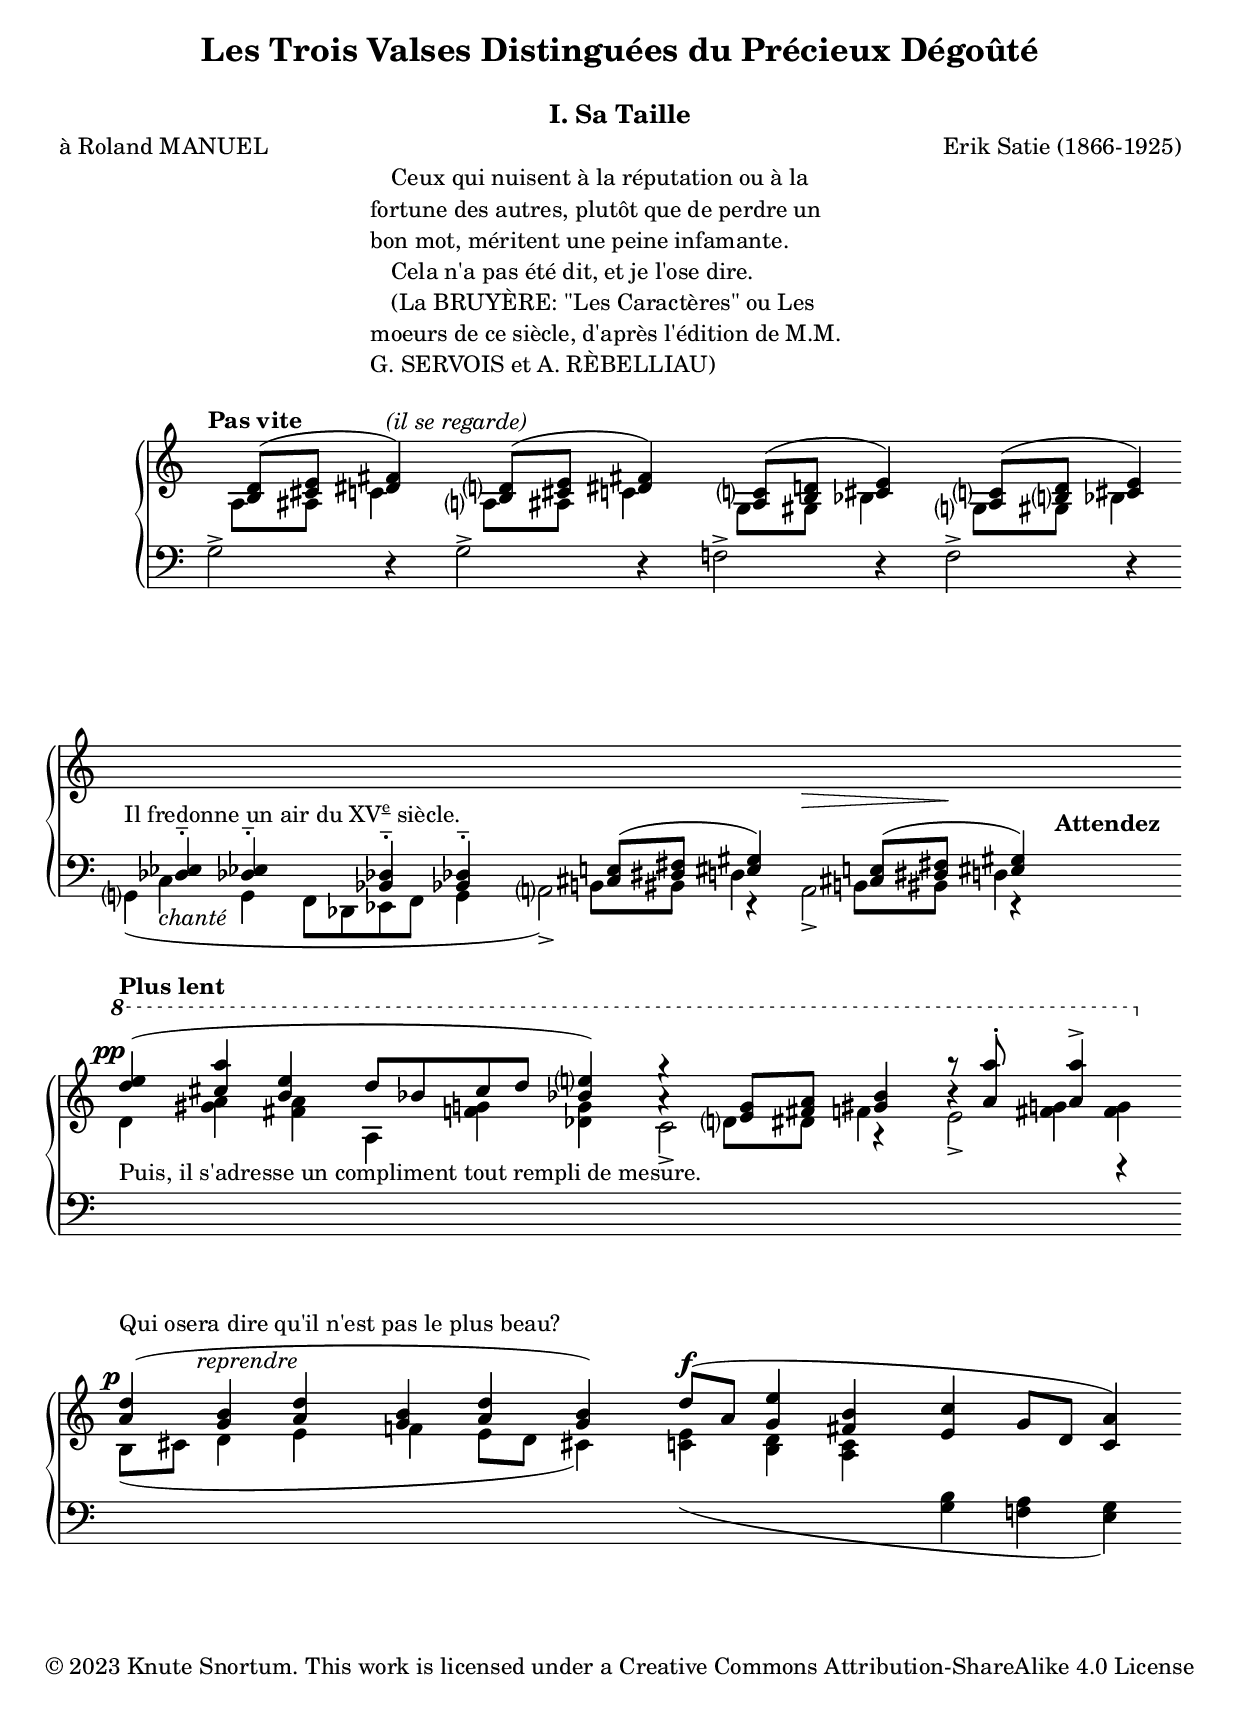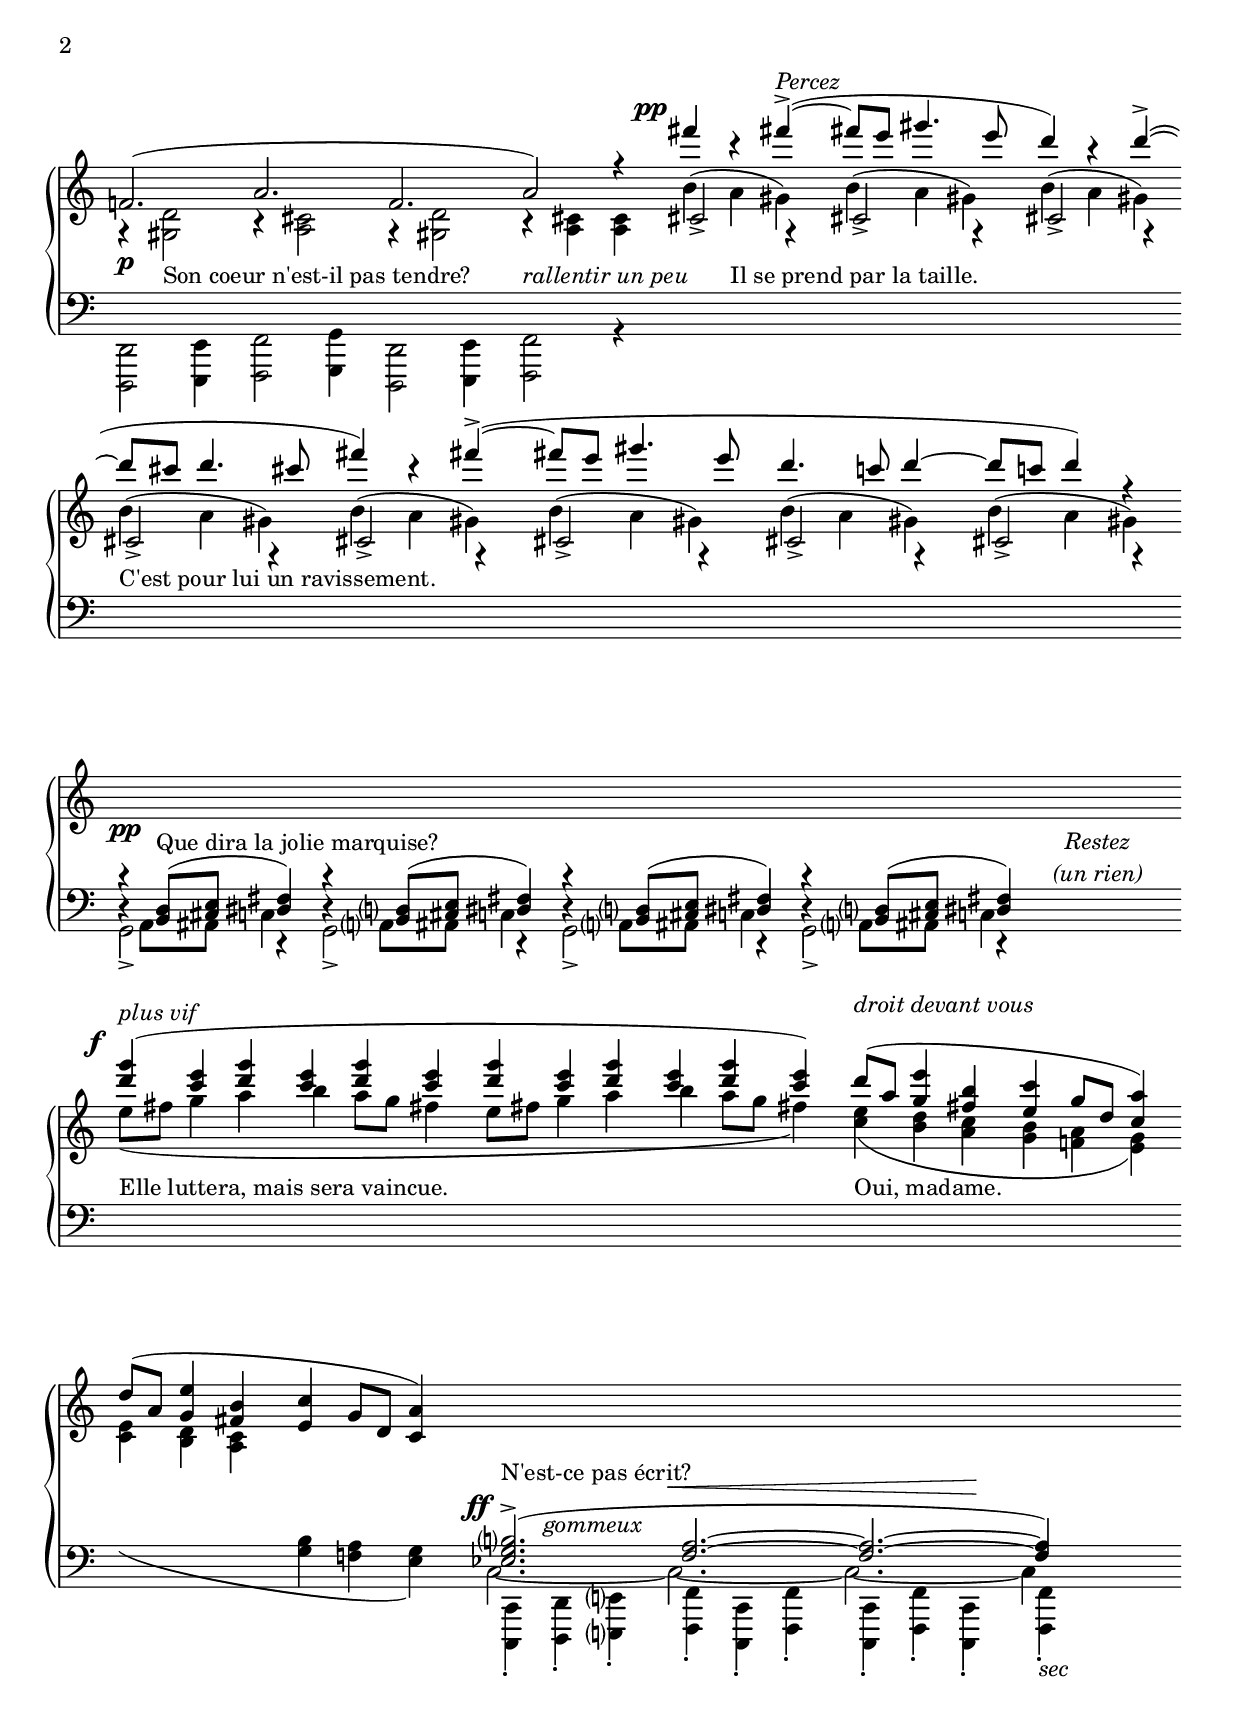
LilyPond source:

\version "2.24.0"

\version "2.24.0"

\header {
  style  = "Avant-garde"
  date   = "1914"
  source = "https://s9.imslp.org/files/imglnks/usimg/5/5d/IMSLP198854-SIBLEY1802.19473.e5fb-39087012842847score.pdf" 

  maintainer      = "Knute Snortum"
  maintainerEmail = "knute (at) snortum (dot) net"
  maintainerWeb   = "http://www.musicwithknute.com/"

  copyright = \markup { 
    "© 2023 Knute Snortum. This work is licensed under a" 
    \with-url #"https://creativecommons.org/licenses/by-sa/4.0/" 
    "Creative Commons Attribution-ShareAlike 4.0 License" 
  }
}

\paper {
  top-margin = 8\mm                         %-minimum top-margin: 8mm
  top-markup-spacing.basic-distance = #5    %-dist. from bottom of top margin to the first markup/title
  markup-system-spacing.basic-distance = #6 %-dist. from header/title to first system
  top-system-spacing.basic-distance = #12   %-dist. from top margin to system in pages with no titles
  last-bottom-spacing.basic-distance = #11  %-pads music from copyright block
  
  ragged-last-bottom = ##f
}

\layout { 
  \context {
    \Score
    \hide BarLine
    \hide SpanBar
    \remove "Bar_number_engraver"
  }
  \context {
    \Staff
    \remove "Time_signature_engraver"
  }
}

\midi {
  \context {
    \Staff
    \consists "Dynamic_performer"
  }
  \context {
    \Voice
    \remove "Dynamic_performer"
  }
  \context {
    \Score
    midiMinimumVolume = #0.20
    midiMaximumVolume = #0.99
  }
}

\version "2.24.0"

staffUp = \change Staff = "upper"
staffDown = \change Staff = "lower"

octaveUp = {
  \ottava #1
  \set Staff.ottavation = #"8"
}
octaveBack = \ottava #0

markupTitle = \markup {
  \column {
    \fill-line { \fontsize #3 \bold "Les Trois Valses Distinguées du Précieux Dégoûté" }
    \vspace #1
  }
}

\version "2.24.0"
\language "english"

\version "2.24.0"

staffUp = \change Staff = "upper"
staffDown = \change Staff = "lower"

octaveUp = {
  \ottava #1
  \set Staff.ottavation = #"8"
}
octaveBack = \ottava #0

markupTitle = \markup {
  \column {
    \fill-line { \fontsize #3 \bold "Les Trois Valses Distinguées du Précieux Dégoûté" }
    \vspace #1
  }
}


% ------------------------------
% --- Changes from the score ---
% ------------------------------

% Bar 12: upper part, third beat, s/b gs.  The sharp is ambiuous.  gs follows the form of similar passages.
% Bar 22: upper part, third beat, the word is Percez, not Bercez
% Bars 46, 47: upper voice, lower staff, <f a> s/b dotted half notes

% --------------------------
% --- Title and Preamble ---
% --------------------------

markupSaTaille = \markup {
  \column {
    \fill-line { \large \bold "I. Sa Taille" }
    \fill-line { "à Roland MANUEL" "" "Erik Satie (1866-1925)" }
    \line { \hspace #32 Ceux qui nuisent à la réputation ou à la }
    \line { \hspace #30 fortune des autres, plutôt que de perdre un }
    \line { \hspace #30 bon mot, méritent une peine infamante. }
    \line { \hspace #32 Cela n'a pas été dit, et je l'ose dire. } 
    \line { \hspace #32 "(La BRUYÈRE: \"Les Caractères\" ou Les" }
    \line { \hspace #30 moeurs de ce siècle, d'après l'édition de M.M.}
    \line { \hspace #30 G. SERVOIS et A. RÈBELLIAU) }
    \vspace #1
  }
}

% -------------------
% --- Definitions ---
% -------------------

forceHShift = \once \override NoteColumn.force-hshift = -1.7
forceHShiftTwo = \once \override NoteColumn.force-hshift = -1
forceHShiftThree = \override NoteColumn.force-hshift = 0.25

tweakPp = \once \override DynamicText.extra-offset = #'(-1.5 . -2.5) 
tweakP = \once \override DynamicText.extra-offset = #'(-1.25 . -1.5) 
tweakReprendre = \once \override TextScript.extra-offset = #'(-2 . -3) 
tweakRest = \once \override Rest.extra-offset = #'(1 . 0) 
tweakChante = \once \override TextScript.extra-offset = #'(0 . 4) 
tweakPpTwo = \once \override DynamicText.extra-offset = #'(-3.75 . -3.75) 
tweakF = \once \override DynamicText.extra-offset = #'(-3 . -5) 
tweakOsera = \once \override TextScript.extra-offset = #'(0 . -1.5) 
tweakAttendez = \once \override TextScript.extra-offset = #'(-2 . -1) 
tweakGommeux = \once \override TextScript.extra-offset = #'(-1 . -3)
tweakFf = \once \override DynamicText.extra-offset = #'(-3 . -6) 
tweakHairpin = \once \override Hairpin.extra-offset = #'(0 . -4) 

shapeOne = { \shape #'((0 . 1.5) (0 . 1.5) (0 . 1.5) (0 . 1.5)) Slur }
shapeTwo = { \shape #'((0 . 0.5) (0 . 0.75) (0 . 0.75) (0 . 0.5)) Tie }

% --- Text
regarde = "(il se regarde)" 
fredonne = \markup { \concat {
  \upright { "Il fredonne un air du XV" \super \underline e " siècle." }
} }
puis = \markup { \upright "Puis, il s'adresse un compliment tout rempli de mesure." }
osera = \markup { \upright "Qui osera dire qu'il n'est pas le plus beau?" }
coeur = \markup { \upright "Son coeur n'est-il pas tendre?" }
prend = \markup { \upright "Il se prend par la taille." }
raviss = \markup { \upright "C'est pour lui un ravissement." }
jolie = \markup { \upright "Que dira la jolie marquise?" }
elle = \markup { \upright "Elle luttera, mais sera vaincue." }
oui = \markup { \upright "Oui, madame." }
ecrit = \markup { \upright "N'est-ce pas écrit?" }

% --- Musical terms
pasVite = "Pas vite"
chante = \markup { \italic chanté }
attendez = \markup { \upright \bold "Attendez" }
plusLent = "Plus lent"
reprendre = \markup { \italic "reprendre" }
rallUnPeu = "rallentir un peu"
percez = "Percez"
restez = \markup { \center-column { Restez "(un rien)" } }
plusVif = "plus vif"
droit = "droit devant vous"
gommeux = "gommeux"
sec = \markup { \italic "sec" }

% -------------
% --- Music ---
% -------------

highVoice = \relative {
  \tempo \pasVite
  s4 <b d>8 ( <cs e> <ds fs>4 ) |
  s4 <b d?>8 ( <cs e> <ds fs>4 ) |
  s4 <a c?>8 ( <b d!> <cs e>4 ) |
  s4 <a c?>8 ( <b? d> <cs e>4 ) |
  s2. * 5 |
  
  \barNumberCheck 10
  \tempo \plusLent
  \octaveUp
  \tweakPp <d'' e>4 ^\pp ( <cs a'> <b e> |
  d8 bf c d <bf! e?>4 ) |
  << 
    { 
      g'4\rest <e, g>8 <fs a> <gs b>4 | 
      a'8\rest <a, a'>-. q4-> s | 
    } 
    \\ 
    { 
      a4\rest \forceHShift d,?8 ds \forceHShift f!4 |
      b4\rest \forceHShift <fs g!> <fs g> |
    } 
  >>
  \octaveBack
  \tweakP \shapeOne <a, d>4 ^\p ( <g b> <a d> |
  <g b> <a d> <g b> ) |
  d'8 ^\f ( a <g e'>4 <fs b> |
  <e c'>4 g8 d <c a'>4 ) |
  
  \barNumberCheck 18
  f!2. (
  a2. |
  f2. |
  a2 ) r4 |
  fs''4 c\rest fs!-> ~ ( |
  fs!8 e gs4. e8 |
  d4 ) b\rest d-> ~ ( |
  d8 cs d4. cs!8 |
  fs4 ) c\rest fs!-> ~ ( |
  fs!8 e gs4. e8 |
  d4. c!8 d4 ~ |
  d8 c! d4 ) r |
  
  \barNumberCheck 30
  s2. * 6 |
  <d g>4 ( <c e> <d g> |
  <c e>4 <d g> <c e> |
  <d g>4 <c e> <d g> |
  <c e>4 <d g> <c e> ) |
  
  \barNumberCheck 40
  d8 ( a <g e'>4 <fs b> |
  <e c'>4 g8 d <c a'>4 ) |
  d8 ( a <g e'>4 <fs b> |
  <e c'>4 g8 d <c a'>4 ) |
}

upperMiddle = \relative {
  s4 \forceHShift a8 as \forceHShift c4 |
  s4 \forceHShift a?8 as \forceHShift c4 |
  s4 \forceHShift g8 gs \forceHShift bf4 |
  s4 \forceHShift g?8 gs \forceHShift bf4 |
  s2. * 5 |
  
  \barNumberCheck 10
  \octaveUp
  d'4 <gs a> <fs a> |
  a,4 <f'! g!> <df g> |
  c2-> a4\rest |
  e'2-> r4 |
  b,8 ( cs d4 e |
  f!4 e8 d cs4 ) |
  s2. * 2 |
  
  \barNumberCheck 18
  r4 <gs d'>2 |
  r4 <a cs>2 |
  r4 <gs d'>2 |
  r4 <a cs> q |
  \repeat unfold 8 { b'4 ^( a gs ) | }
  
  \barNumberCheck 30
  s2. * 6 |
  e'8 ( fs g4 a |
  b4 a8 g fs4 |
  e8 fs g4 a |
  b4 a8 g fs4 ) |
  
  \barNumberCheck 40
  <c e>4 ( <b d> <a c> |
  <g b>4 <f! a> <e g> ) |
  <c e>4 ( <b d> <a c> |
  \staffDown
  <g b>4 <f! a> <e g> ) |
  \staffUp
  s2. * 4 |
}

lowerMiddle = \relative {
  s2. * 4 |
  s4 <df ef>-.-- <df! ef!>-.-- |
  s4 <bf df>-.-- <bf! df!>-.-- |
  s4 << 
      { <cs e!>8( <ds fs> <es gs>4) } 
      \\ 
      { \forceHShift b!8 bs \forceHShift d!4 } 
     >> |
  s4 << 
      { <cs e!>8( <ds fs> <es gs>4) } 
      \\ 
      { \forceHShift b!8 bs \forceHShift d!4 } 
     >> |
  s2. |
  
  \barNumberCheck 10
  s2. * 8 |
  
  \barNumberCheck 18
  s2. * 4 |
  \staffUp 
  \repeat unfold 8 { cs'2_> \tweakRest g4\rest | }
  \staffDown
  
  \barNumberCheck 30
   <<
    {
      c4\rest <b, d>8 ( <cs e> <ds fs>4 ) |
    }
    \\
    {
      d4\rest \forceHShift a8 as \forceHShift c4 |
    }
  >>
  \repeat unfold 3 {
    <<
      {
        c'4\rest <b, d?>8 ( <cs e> <ds fs>4 ) |
      }
      \\
      {
        d4\rest \forceHShift a?8 as \forceHShift c4 |
      }
    >>
  }
  s2. * 6 |
  
  \barNumberCheck 40
  s2. * 4 |
  <<
    {
      <ef g b?>2.-> ( |
      <f a>2. ~ |
      q2. ~ |
      q4 ) s2 |
    }
    \\
    {
      \forceHShiftTwo \shapeTwo c2. ~ |
      \forceHShiftTwo \shapeTwo c2. ~ |
      \forceHShiftTwo \shapeTwo c2. ~ |
      \forceHShiftTwo c4 s2 |
    }
  >>
}

lowVoice = \relative {
  \oneVoice
  g2-> r4 |
  g2-> r4 |
  f!2-> r4 |
  f2-> r4 |
  \voiceFour
  g,?4 ( \forceHShift \tweakChante c _\chante g |
  f8 df ef f g4 |
  a?2-> ) e4\rest |
  a2-> e4\rest |
  s2. |
  
  \barNumberCheck 10
  s2. * 6 |
  \staffUp
  <c''! e>4 ( <b d> <a c> |
  \staffDown
  <g b>4 <f! a> <e g> ) |
  
  \barNumberCheck 18
  <d,, d'>2 <e e'>4 |
  <f f'>2 <g g'>4 |
  <d d'>2 <e e'>4 |
  <f f'>2 r4 |
  s2. * 8 |
  
  \barNumberCheck 30
  \repeat unfold 4 { g'2-> d4\rest | }
  s2. * 6 |
  
  \barNumberCheck 40
  s2. * 4 |
  \forceHShiftThree
  <c, c'>4-. <d d'>-. <e? e'?>-. |
  <f f'>4-. <c c'>-. <f f'>-. |
  <c c'>4-. <f f'>-. <c c'>-. |
  <f f'>-. _\sec s2 |
}

% --- Dynamics, text, and musical terms

dynamicsHigh = {
  s2 s4 -\regarde
  s2. * 8 |
  
  \barNumberCheck 10
  s2. * 4 |
  \tweakOsera s4 -\osera \tweakReprendre s -\reprendre s |
  s2. * 3 |
  
  \barNumberCheck 18
  s2. * 4 |
  \tweakPpTwo s2 \pp s4 -\percez |
  s2. * 7 |
  
  \barNumberCheck 30
  s2. * 6 |
  \tweakF s2. \f -\plusVif |
  s2. * 3 |
  
  \barNumberCheck 40
  s2. -\droit
}

dynamics = {
  s2. * 4 |
  s2. -\fredonne |
  s2. * 2 |
  s4.\> s8\! s4 |
  \tweakAttendez s2. -\attendez |
  
  \barNumberCheck 10
  s2. -\puis |
  s2. * 3 |
  s2. * 4 |
  
  \barNumberCheck 18
  s4 \p s -\coeur s |
  s2. * 2 |
  s2. -\rallUnPeu |
  s4 s2 -\prend |
  s2. * 2 |
  s2. -\raviss |
  s2. * 4 |
  
  \barNumberCheck 30
  s4 \pp s -\jolie s |
  s2. * 3 |
  s2. -\restez |
  s2. |
  s2. -\elle |
  s2. * 3 |
  
  \barNumberCheck 40
  s2. -\oui |
  s2. * 3 |
  \tweakFf s4 \ff -\ecrit \tweakGommeux s2 -\gommeux
  \tweakHairpin s4 \< s2 |
  s2 s4 \!
}

forceBreaks = {
  \repeat unfold 3 { s2.\noBreak } s2.\break\noPageBreak
  \repeat unfold 4 { s2.\noBreak } s2.\break\noPageBreak
  \repeat unfold 3 { s2.\noBreak } s2.\break\noPageBreak
  \repeat unfold 3 { s2.\noBreak } s2.\pageBreak
  
  \repeat unfold 6 { s2.\noBreak } s2.\break\noPageBreak
  \repeat unfold 4 { s2.\noBreak } s2.\break\noPageBreak
  \repeat unfold 5 { s2.\noBreak } s2.\break\noPageBreak
  \repeat unfold 5 { s2.\noBreak } s2.\break\noPageBreak
}

% -----------------------
% --- Layout and MIDI ---
% -----------------------

global = {
  \key c \major
  \time 3/4
}

upper = {
  \global
  \clef treble
  <<
    \new Voice { \voiceOne \highVoice }
    \new Voice { \voiceTwo \upperMiddle }
  >>
}

lower = {
  \global
  \clef bass
  <<
    \new Voice { \voiceThree \lowerMiddle }
    \new Voice { \voiceFour \lowVoice }
  >>
}

musicSaTaille = \score {
  \new PianoStaff <<
    \new Dynamics { \global \dynamicsHigh }
    \new Staff = "upper" \upper
    \new Dynamics { \global \dynamics }
    \new Staff = "lower" \lower
    \new Devnull \forceBreaks
  >>
}

\include "articulate.ly"

midiSaTaille = \book {
  \bookOutputName "sa-taille-music"
  \score {
    \articulate <<
      \new PianoStaff <<
        \new Staff ="upper" \upper
        \new Staff = "lower" \lower
      >>
    >>
    \midi { 
      \tempo 4 = 144
    }
  }
}

% --------------------
% --- Translations ---
% --------------------

%{
\markup {
  \column {
    \line { Translations by \with-url "http://translate.google.com" { "Google Translate" } and some research }
    \line { \null }
    \line { Title: }
    \line { \hspace #2 \bold { Les Trois Valses Distinguées du Précieux Dégoûté } - Three Distinguished Waltzes of a Precious Fop }
    \line { \null }
    \line { Subtitle: }
    \line { \hspace #2 \bold { Sa Taille } - His Waist }
    \line { \null }
    \line { Preamble: }
    \line { \hspace #2 Those who harm the reputation or fortune of others, rather than restraining a clever remark, deserve }
    \line { \hspace #2 an infamous punishment. This has not been said, and I dare to say. (The BRUYERE "The Characters" }
    \line { \hspace #2 or The Mores of This Century, according to the edition of Messrs. C. SERVOIS and A. REBELLIAU) }
    \line { \null }
    \line { Text: }
    \line { \hspace #2 \bold \regarde - he looks at himself }
    \line { \hspace #2 \bold \fredonne - He hums a tune from the fifteenth century. }
    \line { \hspace #2 \bold \puis }
    \line { \hspace #4 Then he addresses himself with a restrained compliment. }
    \line { \hspace #2 \bold \osera - Who shall say that he is not the best? }
    \line { \hspace #2 \bold \coeur - Is not his heart soft? }
    \line { \hspace #2 \bold \prend - He takes himself by the waist. }
    \line { \hspace #2 \bold \raviss - He is delighted. }
    \line { \hspace #2 \bold \jolie - What will the pretty Marquise say? }
    \line { \hspace #2 \bold \elle - She will struggle but be defeated. }
    \line { \hspace #2 \bold \ecrit - Is it not written? }
    \line { \null }
    \line { Musical Terms: }
    \line { \hspace #2 \bold \pasVite - Not fast }
    \line { \hspace #2 \bold \chante - sung }
    \line { \hspace #2 \bold \attendez - Wait }
    \line { \hspace #2 \bold \plusLent - Slower }
    \line { \hspace #2 \bold \reprendre - resume (a tempo) }
    \line { \hspace #2 \bold \rallUnPeu - slow down a bit }
    \line { \hspace #2 \bold \percez - Break through }
    \line { \hspace #2 \bold { Restez (un rien) } - Stay (a bit) }
    \line { \hspace #2 \bold \plusVif - brighter }
    \line { \hspace #2 \bold \droit - straight ahead }
    \line { \hspace #2 \bold \gommeux - gummy }
    \line { \hspace #2 \bold \sec - dry }
  }
}
%}


\markupTitle
\markupSaTaille
\musicSaTaille
\midiSaTaille
